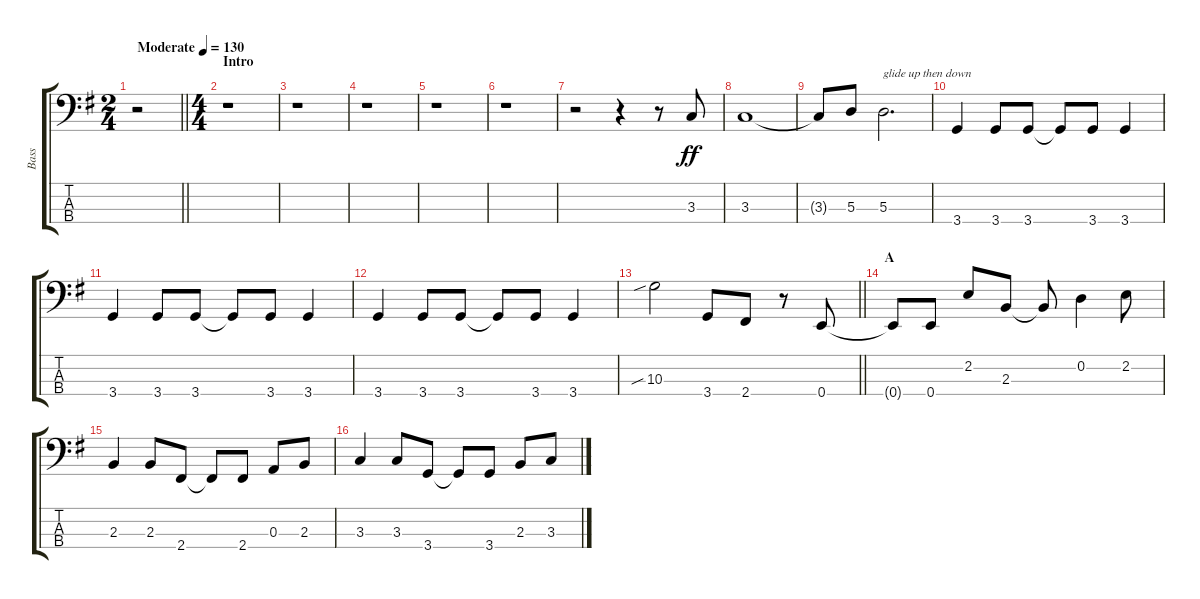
\track ("Bass" "Bass") {instrument electricbasspick}
\staff {score tabs}
\tuning (G2 D2 A1 E1) {hide}
\ts (2 4)
\tempo (130 "Moderate")
\clef f4
\barLineRight lightlight
\ks g
r.2{dy ff instrument electricbasspick} |
\ts (4 4)
\section ("" "Intro")
r.1 |
r.1 |
r.1 |
r.1 |
r.1 |
r.2 r.4 r.8 3.3.8 |
3.3.1 |
3.3{t}.8 5.3.8 5.3.2{d txt "glide up then down"} |
3.4.4 3.4.8 3.4.8 3.4{t}.8 3.4.8 3.4.4 |
3.4.4 3.4.8 3.4.8 3.4{t}.8 3.4.8 3.4.4 |
3.4.4 3.4.8 3.4.8 3.4{t}.8 3.4.8 3.4.4 |
\barLineRight lightlight
10.3{sib}.2 3.4.8 2.4.8 r.8 0.4.8 |
\section ("" "A")
0.4{t}.8 0.4.8 2.2.8 2.3.8 2.3{t}.8 0.2.4 2.2.8 |
2.3.4 2.3.8 2.4.8 2.4{t}.8 2.4.8 0.3.8 2.3.8 |
3.3.4 3.3.8 3.4.8 3.4{t}.8 3.4.8 2.3.8 3.3.8
